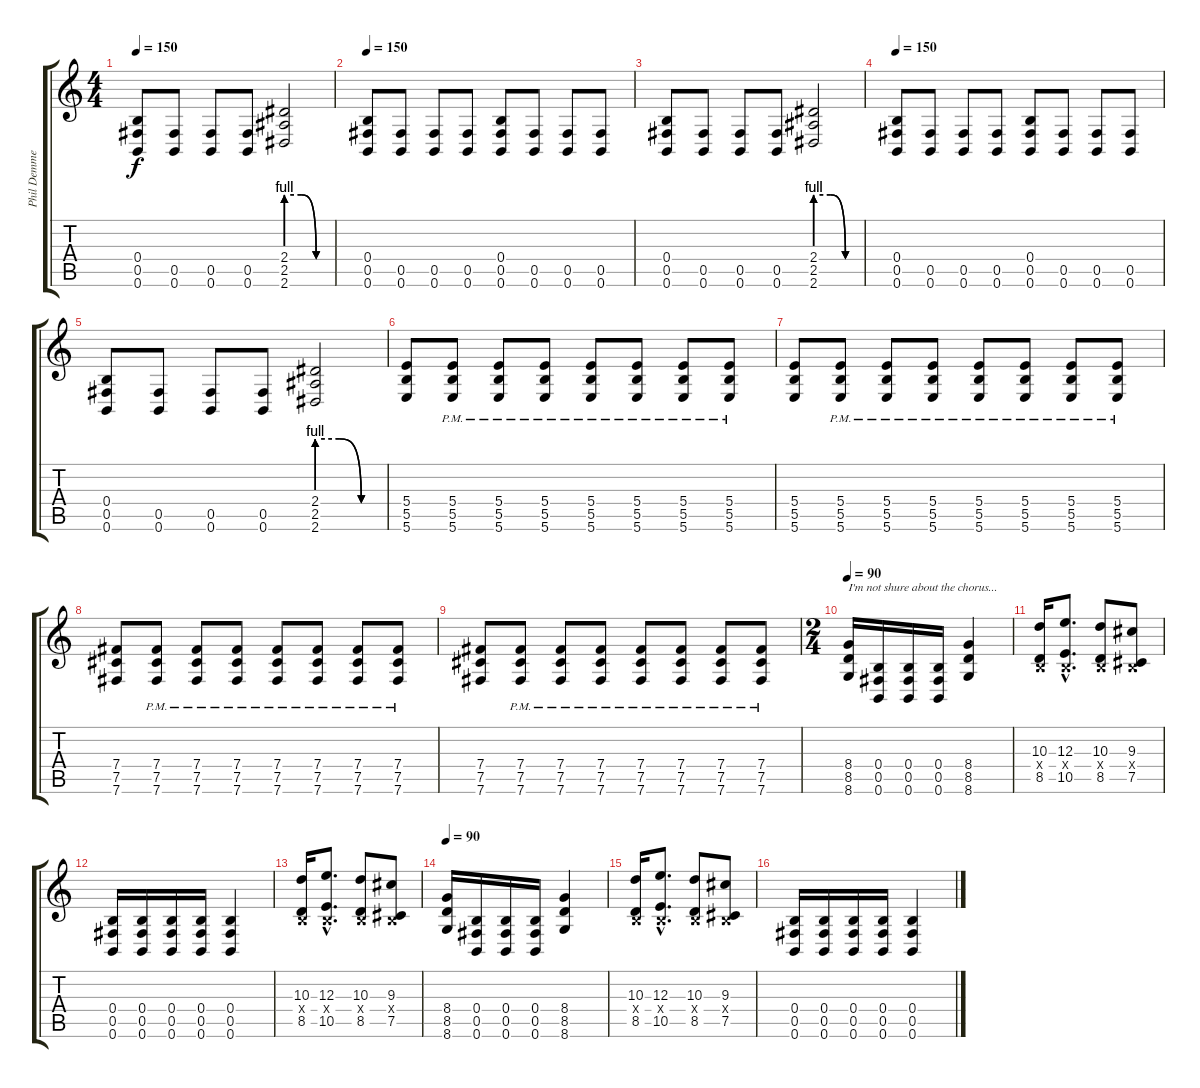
\track ("Phil Demmel dist" "Phil Demme") {instrument distortionguitar}
\staff {score tabs}
\tuning (Db4 Ab3 E3 B2 Gb2 B1) {hide}
\ts (4 4)
\tempo 150
\clef g2
\ks c
(0.4 0.5 0.6).8{dy f} (0.5 0.6).8 (0.5 0.6).8 (0.5 0.6).8 (2.4{be (custom 0 4 20 4 40 0 60 0)} 2.5{be (custom 0 4 20 4 40 0 60 0)} 2.6{be (custom 0 4 20 4 40 0 60 0)}).2 |
\tempo 150
(0.4 0.5 0.6).8 (0.5 0.6).8 (0.5 0.6).8 (0.5 0.6).8 (0.4 0.5 0.6).8 (0.5 0.6).8 (0.5 0.6).8 (0.5 0.6).8 |
(0.4 0.5 0.6).8 (0.5 0.6).8 (0.5 0.6).8 (0.5 0.6).8 (2.4{be (custom 0 4 20 4 40 0 60 0)} 2.5{be (custom 0 4 20 4 40 0 60 0)} 2.6{be (custom 0 4 20 4 40 0 60 0)}).2 |
\tempo 150
(0.4 0.5 0.6).8 (0.5 0.6).8 (0.5 0.6).8 (0.5 0.6).8 (0.4 0.5 0.6).8 (0.5 0.6).8 (0.5 0.6).8 (0.5 0.6).8 |
(0.4 0.5 0.6).8 (0.5 0.6).8 (0.5 0.6).8 (0.5 0.6).8 (2.4{be (custom 0 4 20 4 40 0 60 0)} 2.5{be (custom 0 4 20 4 40 0 60 0)} 2.6{be (custom 0 4 20 4 40 0 60 0)}).2 |
(5.4 5.5 5.6).8 (5.4{pm} 5.5{pm} 5.6{pm}).8 (5.4{pm} 5.5{pm} 5.6{pm}).8 (5.4{pm} 5.5{pm} 5.6{pm}).8 (5.4{pm} 5.5{pm} 5.6{pm}).8 (5.4{pm} 5.5{pm} 5.6{pm}).8 (5.4{pm} 5.5{pm} 5.6{pm}).8 (5.4{pm} 5.5{pm} 5.6{pm}).8 |
(5.4 5.5 5.6).8 (5.4{pm} 5.5{pm} 5.6{pm}).8 (5.4{pm} 5.5{pm} 5.6{pm}).8 (5.4{pm} 5.5{pm} 5.6{pm}).8 (5.4{pm} 5.5{pm} 5.6{pm}).8 (5.4{pm} 5.5{pm} 5.6{pm}).8 (5.4{pm} 5.5{pm} 5.6{pm}).8 (5.4{pm} 5.5{pm} 5.6{pm}).8 |
(7.4 7.5 7.6).8 (7.4{pm} 7.5{pm} 7.6{pm}).8 (7.4{pm} 7.5{pm} 7.6{pm}).8 (7.4{pm} 7.5{pm} 7.6{pm}).8 (7.4{pm} 7.5{pm} 7.6{pm}).8 (7.4{pm} 7.5{pm} 7.6{pm}).8 (7.4{pm} 7.5{pm} 7.6{pm}).8 (7.4{pm} 7.5{pm} 7.6{pm}).8 |
(7.4 7.5 7.6).8 (7.4{pm} 7.5{pm} 7.6{pm}).8 (7.4{pm} 7.5{pm} 7.6{pm}).8 (7.4{pm} 7.5{pm} 7.6{pm}).8 (7.4{pm} 7.5{pm} 7.6{pm}).8 (7.4{pm} 7.5{pm} 7.6{pm}).8 (7.4{pm} 7.5{pm} 7.6{pm}).8 (7.4{pm} 7.5{pm} 7.6{pm}).8 |
\ts (2 4)
\tempo 90
(8.4 8.5 8.6).16{txt "I'm not shure about the chorus..." volume 16} (0.4 0.5 0.6).16 (0.4 0.5 0.6).16 (0.4 0.5 0.6).16 (8.4 8.5 8.6).4 |
(10.3 0.4{x} 8.5).16 (12.3{hac} 0.4{hac x} 10.5{hac}).8{d} (10.3 0.4{x} 8.5).8 (9.3 0.4{x} 7.5).8 |
(0.4 0.5 0.6).16 (0.4 0.5 0.6).16 (0.4 0.5 0.6).16 (0.4 0.5 0.6).16 (0.4 0.5 0.6).4 |
(10.3 0.4{x} 8.5).16 (12.3{hac} 0.4{hac x} 10.5{hac}).8{d} (10.3 0.4{x} 8.5).8 (9.3 0.4{x} 7.5).8 |
\tempo 90
(8.4 8.5 8.6).16 (0.4 0.5 0.6).16 (0.4 0.5 0.6).16 (0.4 0.5 0.6).16 (8.4 8.5 8.6).4 |
(10.3 0.4{x} 8.5).16 (12.3{hac} 0.4{hac x} 10.5{hac}).8{d} (10.3 0.4{x} 8.5).8 (9.3 0.4{x} 7.5).8 |
(0.4 0.5 0.6).16 (0.4 0.5 0.6).16 (0.4 0.5 0.6).16 (0.4 0.5 0.6).16 (0.4 0.5 0.6).4
